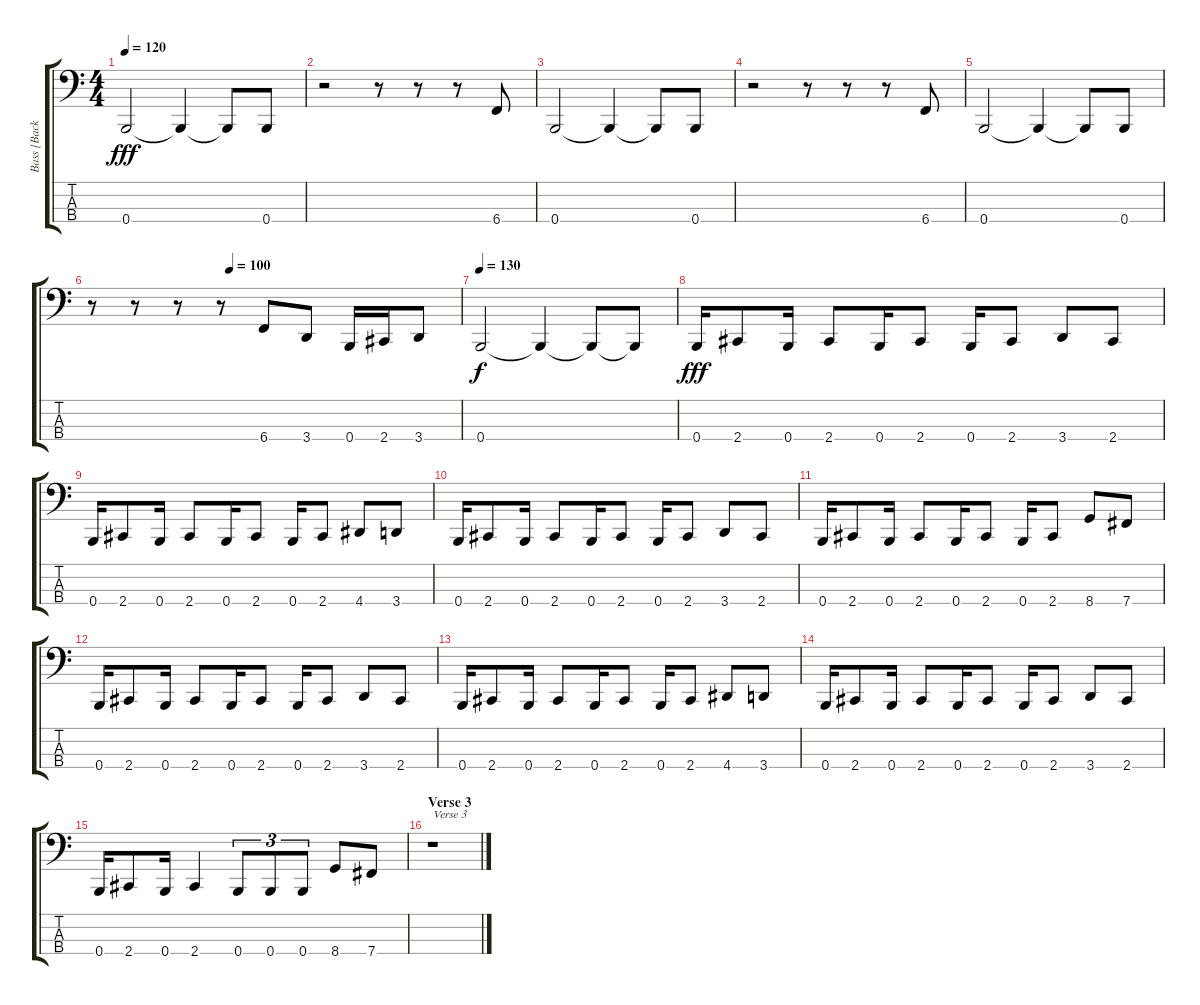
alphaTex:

\track ("Bass [Back Up]" "Bass [Back") {instrument slapbass2}
\staff {score tabs}
\tuning (D2 A1 E1 B0) {hide}
\ts (4 4)
\tempo 120
\clef f4
\ks c
0.4.2{dy fff} 0.4{t}.4 0.4{t}.8 0.4.8 |
r.2 r.8 r.8 r.8 6.4.8 |
0.4.2 0.4{t}.4 0.4{t}.8 0.4.8 |
r.2 r.8 r.8 r.8 6.4.8 |
0.4.2 0.4{t}.4 0.4{t}.8 0.4.8 |
\tempo (100 0.375)
r.8 r.8 r.8 r.8 6.4.8 3.4.8 0.4.16 2.4.16 3.4.8 |
\tempo 130
0.4.2{dy f} 0.4{t}.4 0.4{t}.8 0.4{t}.8 |
0.4.16{dy fff} 2.4.8 0.4.16 2.4.8 0.4.16 2.4.8 0.4.16 2.4.8 3.4.8 2.4.8 |
0.4.16 2.4.8 0.4.16 2.4.8 0.4.16 2.4.8 0.4.16 2.4.8 4.4.8 3.4.8 |
0.4.16 2.4.8 0.4.16 2.4.8 0.4.16 2.4.8 0.4.16 2.4.8 3.4.8 2.4.8 |
0.4.16 2.4.8 0.4.16 2.4.8 0.4.16 2.4.8 0.4.16 2.4.8 8.4.8 7.4.8 |
0.4.16 2.4.8 0.4.16 2.4.8 0.4.16 2.4.8 0.4.16 2.4.8 3.4.8 2.4.8 |
0.4.16 2.4.8 0.4.16 2.4.8 0.4.16 2.4.8 0.4.16 2.4.8 4.4.8 3.4.8 |
0.4.16 2.4.8 0.4.16 2.4.8 0.4.16 2.4.8 0.4.16 2.4.8 3.4.8 2.4.8 |
0.4.16 2.4.8 0.4.16 2.4.4 0.4.8{tu (3 2)} 0.4.8{tu (3 2)} 0.4.8{tu (3 2)} 8.4.8 7.4.8 |
\section ("" "Verse 3")
r.1{txt "Verse 3"}
